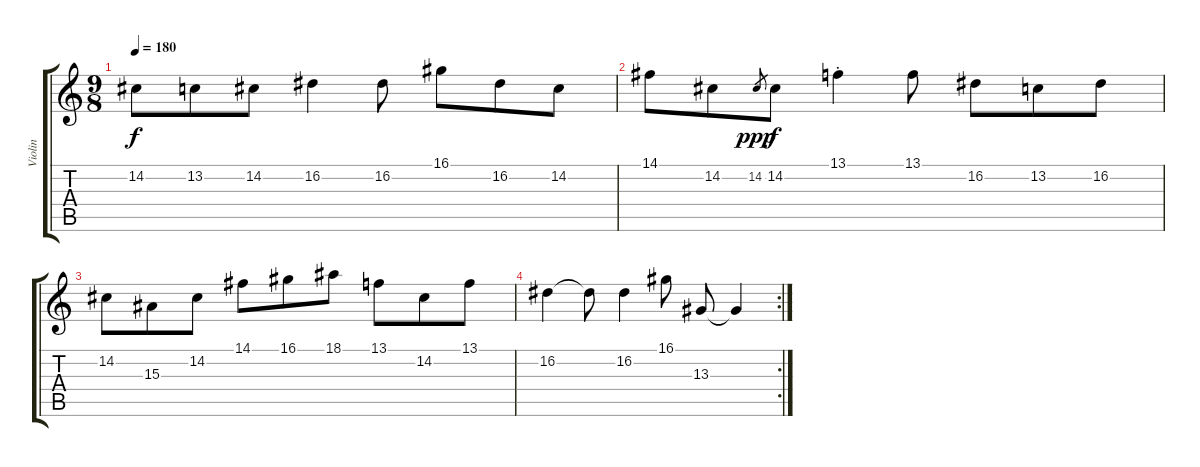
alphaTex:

\track ("Violin" "Violin") {instrument violin}
\staff {score tabs}
\tuning (E4 B3 G3 D3 A2 E2) {hide}
\ts (9 8)
\tempo 180
\clef g2
\ks c
14.2.8{dy f} 13.2.8 14.2.8 16.2.4 16.2.8 16.1.8 16.2.8 14.2.8 |
14.1.8 14.2.8 14.2.8{gr dy ppp} 14.2.8{dy f} 13.1{st}.4 13.1.8 16.2.8 13.2.8 16.2.8 |
14.2.8 15.3.8 14.2.8 14.1.8 16.1.8 18.1.8 13.1.8 14.2.8 13.1.8 |
\rc 2
16.2.4 16.2{t}.8 16.2.4 16.1.8 13.3.8 13.3{t}.4
